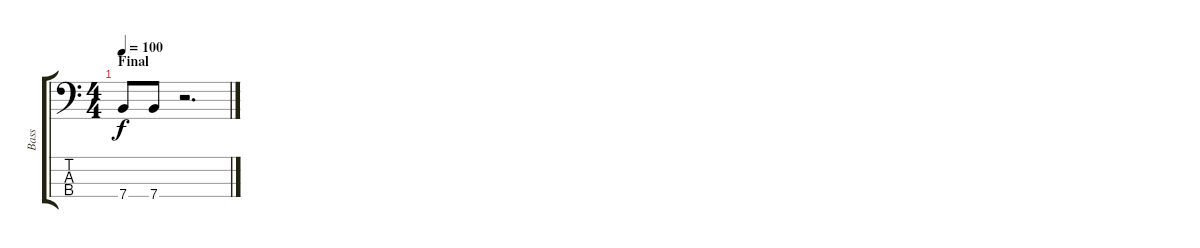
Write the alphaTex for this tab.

\track ("Bass" "Bass") {instrument electricbassfinger}
\staff {score tabs}
\tuning (G2 D2 A1 E1) {hide}
\ts (4 4)
\section ("" "Final")
\tempo 100
\clef f4
\ks c
7.4.8{dy f} 7.4.8 r.2{d}
